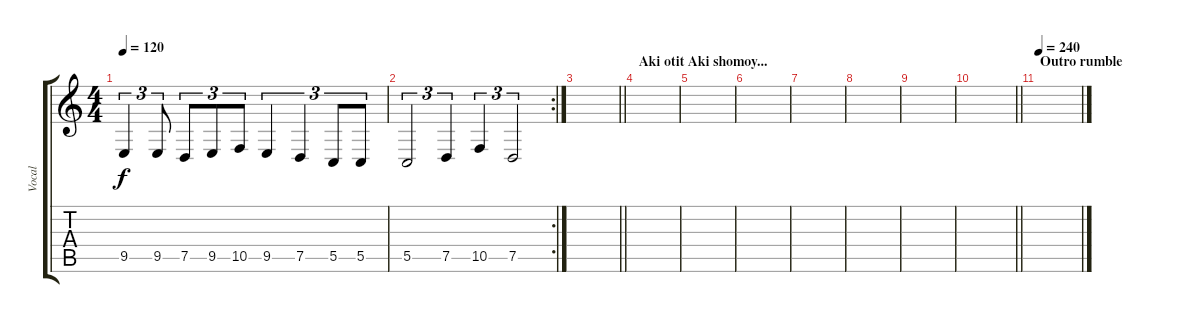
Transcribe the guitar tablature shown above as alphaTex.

\track ("Vocal" "Vocal") {instrument lead1square}
\staff {score tabs}
\tuning (D4 A3 F3 C3 G2 D2) {hide}
\ts (4 4)
\tempo 120
\clef g2
\ks c
9.5.4{tu (3 2) dy f} 9.5.8{tu (3 2)} 7.5.8{tu (3 2)} 9.5.8{tu (3 2)} 10.5.8{tu (3 2)} 9.5.4{tu (3 2)} 7.5.4{tu (3 2)} 5.5.8{tu (3 2)} 5.5.8{tu (3 2)} |
\rc 2
5.5.2{tu (3 2)} 7.5.4{tu (3 2)} 10.5.4{tu (3 2)} 7.5.2{tu (3 2)} |
\barLineRight lightlight
|
\section ("" "Aki otit Aki shomoy...")
|
|
|
|
|
|
\barLineRight lightlight
|
\section ("" "Outro rumble")
\tempo 240
